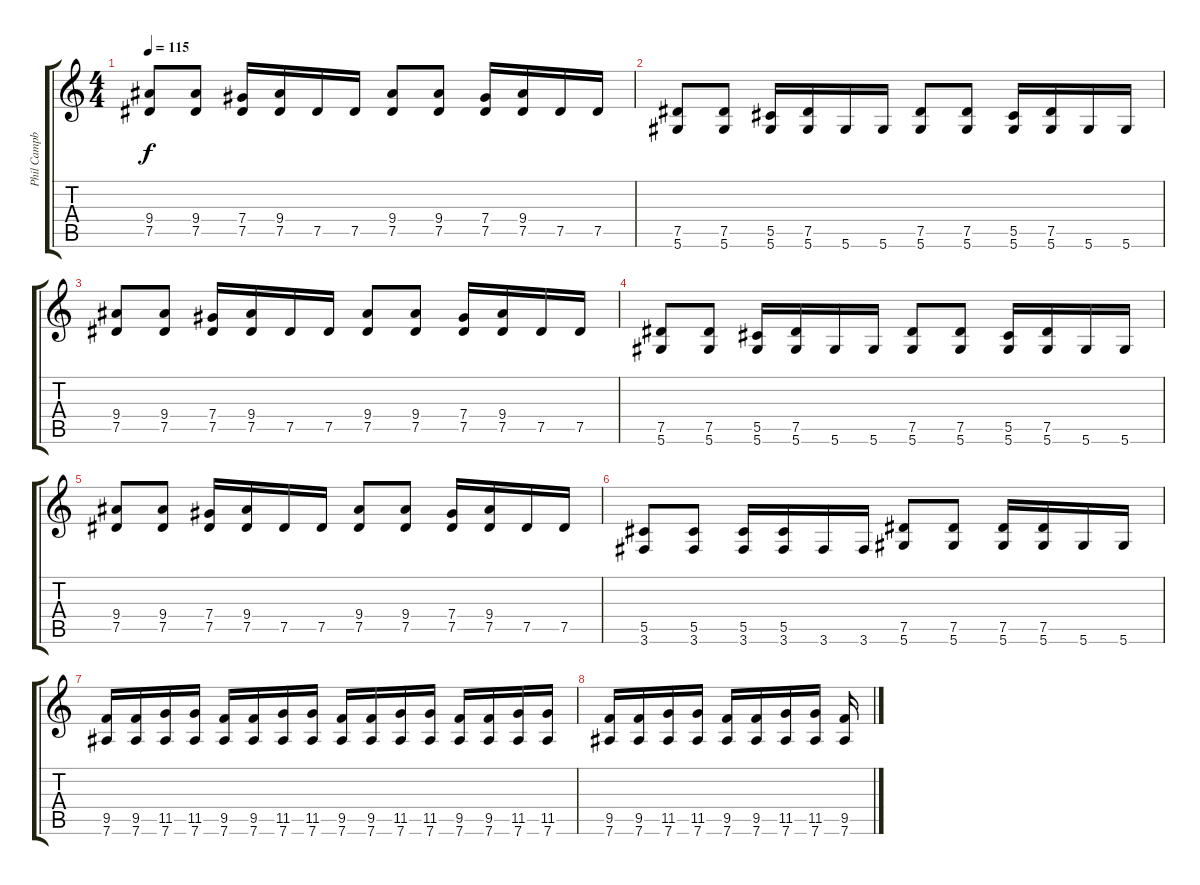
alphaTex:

\track ("Phil Campbell" "Phil Campb") {instrument distortionguitar}
\staff {score tabs}
\tuning (Eb4 Bb3 Gb3 Db3 Ab2 Eb2) {hide}
\ts (4 4)
\tempo 115
\clef g2
\ks c
(9.4 7.5).8{dy f} (9.4 7.5).8 (7.4 7.5).16 (9.4 7.5).16 7.5.16 7.5.16 (9.4 7.5).8 (9.4 7.5).8 (7.4 7.5).16 (9.4 7.5).16 7.5.16 7.5.16 |
(7.5 5.6).8 (7.5 5.6).8 (5.5 5.6).16 (7.5 5.6).16 5.6.16 5.6.16 (7.5 5.6).8 (7.5 5.6).8 (5.5 5.6).16 (7.5 5.6).16 5.6.16 5.6.16 |
(9.4 7.5).8 (9.4 7.5).8 (7.4 7.5).16 (9.4 7.5).16 7.5.16 7.5.16 (9.4 7.5).8 (9.4 7.5).8 (7.4 7.5).16 (9.4 7.5).16 7.5.16 7.5.16 |
(7.5 5.6).8 (7.5 5.6).8 (5.5 5.6).16 (7.5 5.6).16 5.6.16 5.6.16 (7.5 5.6).8 (7.5 5.6).8 (5.5 5.6).16 (7.5 5.6).16 5.6.16 5.6.16 |
(9.4 7.5).8 (9.4 7.5).8 (7.4 7.5).16 (9.4 7.5).16 7.5.16 7.5.16 (9.4 7.5).8 (9.4 7.5).8 (7.4 7.5).16 (9.4 7.5).16 7.5.16 7.5.16 |
(5.5 3.6).8 (5.5 3.6).8 (5.5 3.6).16 (5.5 3.6).16 3.6.16 3.6.16 (7.5 5.6).8 (7.5 5.6).8 (7.5 5.6).16 (7.5 5.6).16 5.6.16 5.6.16 |
(9.5 7.6).16 (9.5 7.6).16 (11.5 7.6).16 (11.5 7.6).16 (9.5 7.6).16 (9.5 7.6).16 (11.5 7.6).16 (11.5 7.6).16 (9.5 7.6).16 (9.5 7.6).16 (11.5 7.6).16 (11.5 7.6).16 (9.5 7.6).16 (9.5 7.6).16 (11.5 7.6).16 (11.5 7.6).16 |
(9.5 7.6).16 (9.5 7.6).16 (11.5 7.6).16 (11.5 7.6).16 (9.5 7.6).16 (9.5 7.6).16 (11.5 7.6).16 (11.5 7.6).16 (9.5 7.6).16
